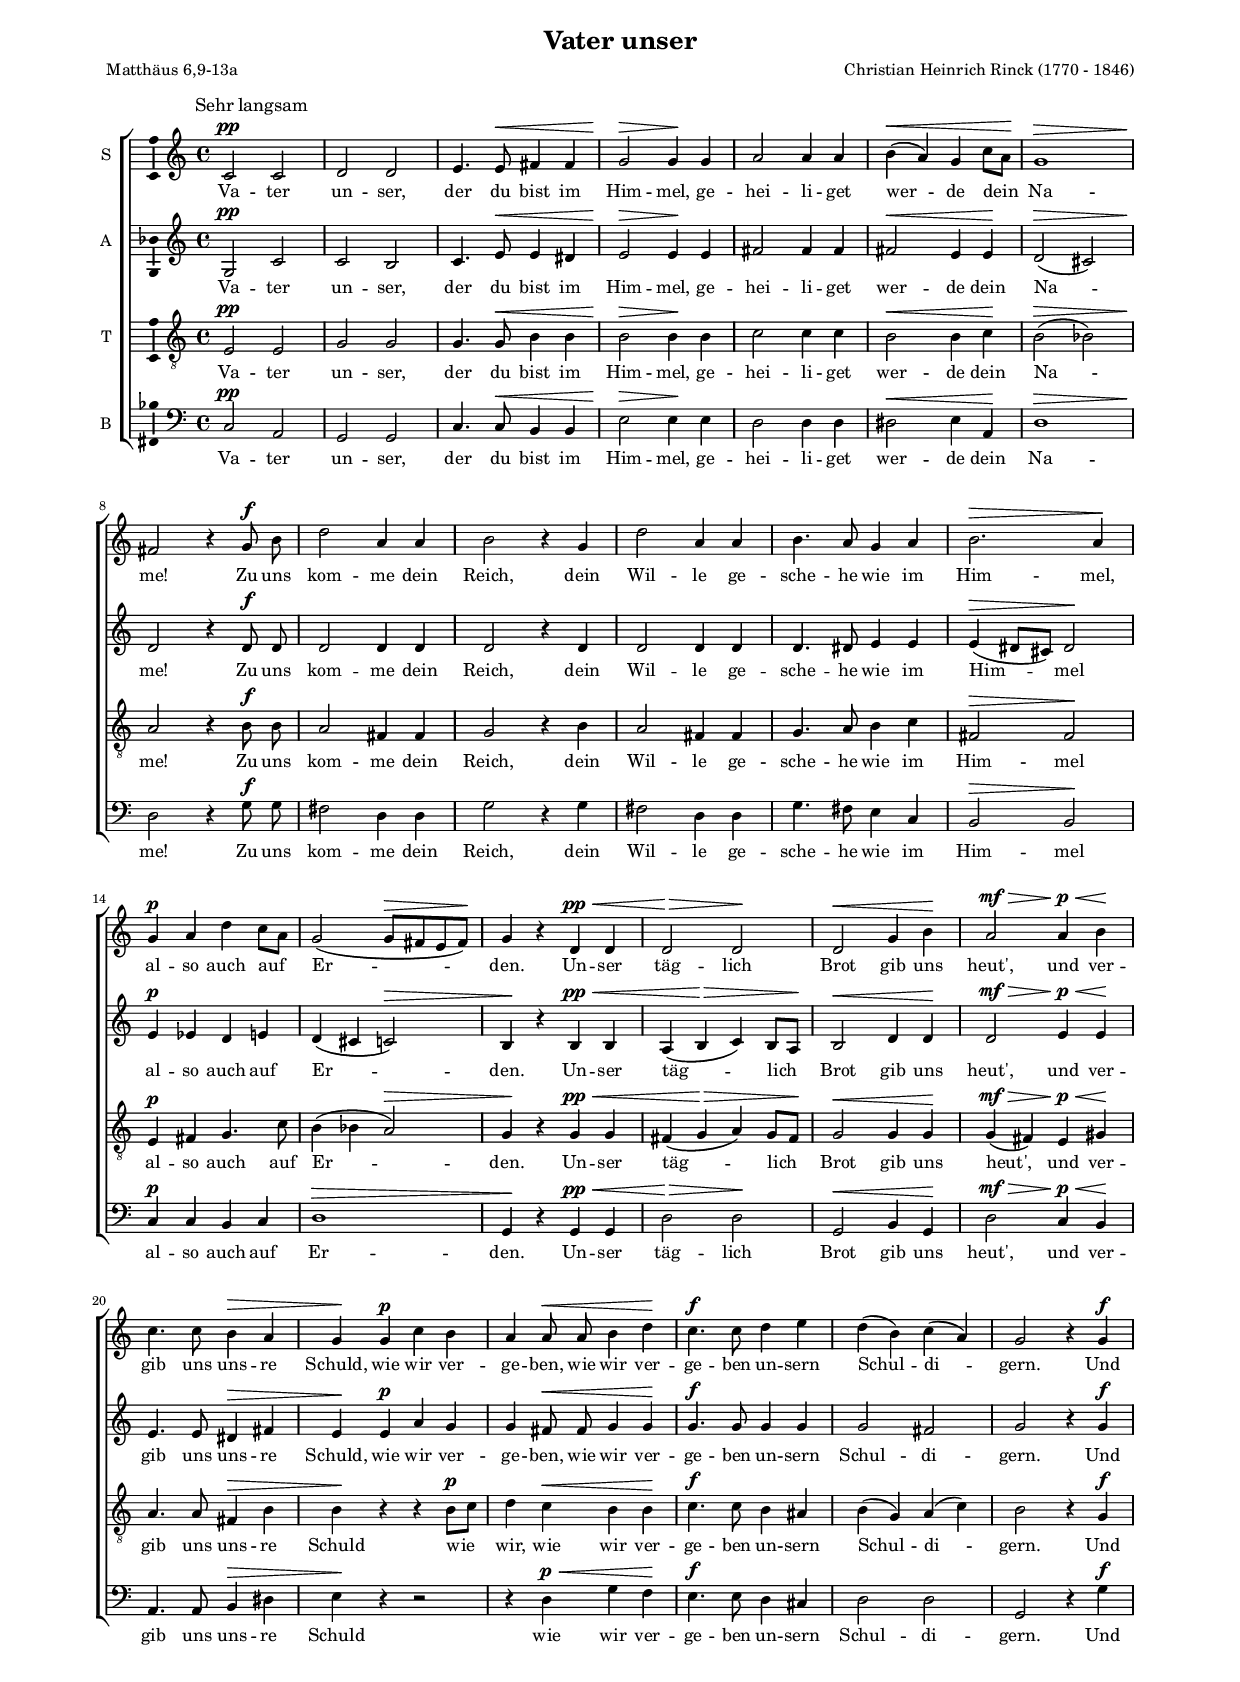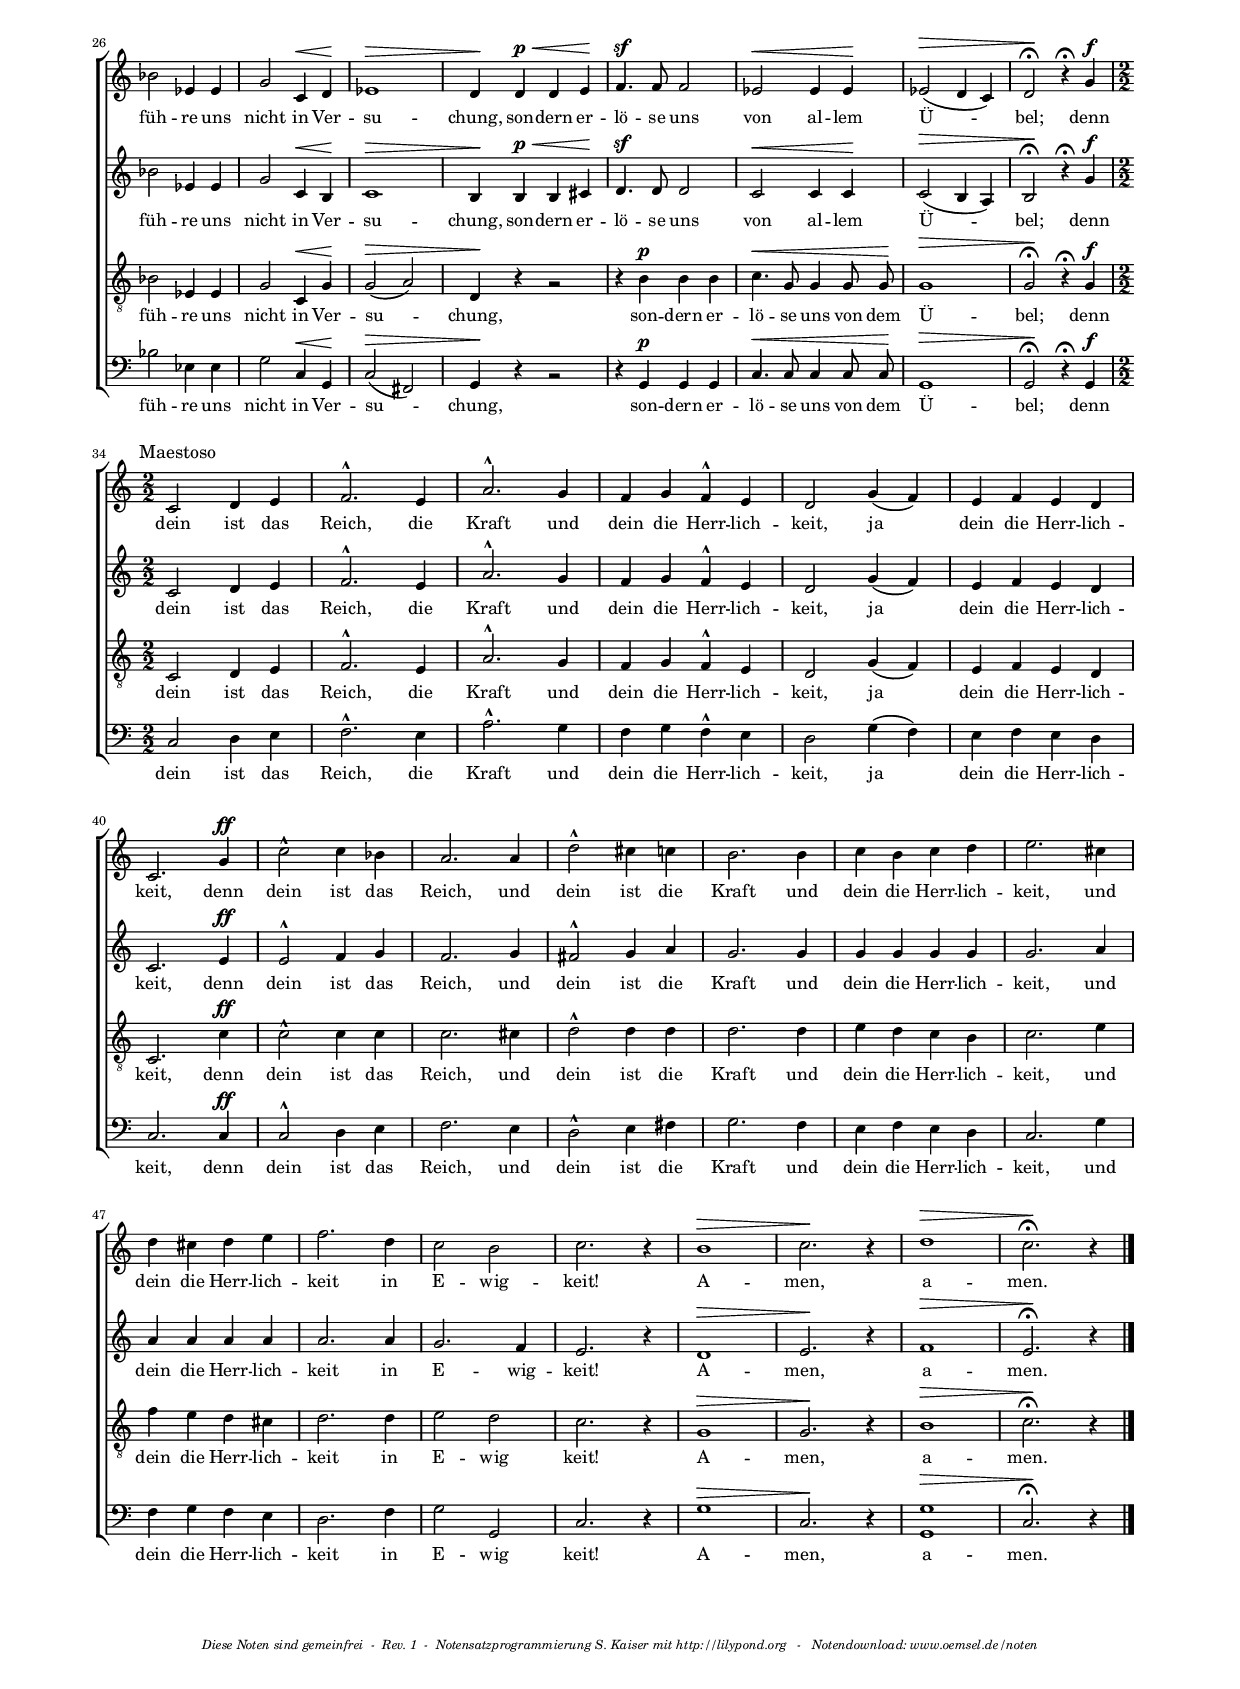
\version "2.18.2"

#(ly:set-option 'point-and-click #f)

%--------------------
% Maintainer: Sven Kaiser / e-mail: noten(at)oemsel.de
% vater_unser_rinck.ly
% 2015-01-05

\header {
  title = "Vater unser"
  poet = "Matthäus 6,9-13a"
  composer = "Christian Heinrich Rinck (1770 - 1846)"
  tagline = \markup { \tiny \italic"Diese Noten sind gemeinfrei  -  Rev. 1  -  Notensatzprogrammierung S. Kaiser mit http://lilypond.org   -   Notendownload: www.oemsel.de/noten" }
}

#(set-global-staff-size 14.0)
\paper {
    paper-width = 21.0\cm
    paper-height = 29.7\cm
    top-margin = 0.4\cm
    bottom-margin = 1.3\cm
    left-margin = 1.8\cm
    right-margin = 1.8\cm
    ragged-bottom = ##t
    print-page-number = ##f
    markup-system-spacing = #'((basic-distance . 17) (padding . .0) (stretchability . 30))
    system-system-spacing #'basic-distance = #16
}
\layout {
  \context {
    \Score
    skipBars = ##t
    autoBeaming = ##f
  }
}
SopranVoice =  {
  \clef "treble" \time 4/4
  \once \override TextScript #'X-offset = #-4.0
  \once \override TextScript #'Y-offset = #6
  c'2 ^\markup{ \large {Sehr langsam} } ^\pp c'2 | % 1
  d'2 d'2 | % 2
  e'4. e'8 ^\< fis'4 fis'4 | % 3
  g'2 \! ^\> g'4 \! g'4 | % 4
  a'2 a'4 a'4 | % 5
  b'4 ^\< ( a'4 ) g'4 c''8 [ a'8 \! ] | % 7
  \override Hairpin.to-barline = ##f g'1 ^\> | % 8
  fis'2 \! r4 g'8 ^\f b'8 | % 8
  d''2 a'4 a'4 | % 9
  b'2 r4 g'4 | % 10
  d''2 a'4 a'4 | % 11
  b'4. a'8 g'4 a'4 | % 12
  b'2. ^\> a'4 \! \break | % 13
  g'4 ^\p a'4 d''4 c''8[ a'8] | % 14
  g'2 ( g'8[ ^\> fis'8 e'8 fis'8] \! ) | % 15
  g'4 r4 d'4 \pp ^\< d'4 | % 16
  d'2 \! \> d'2 \! | % 17
  d'2 ^\< g'4 b'4 \! | % 18
  a'2 ^\mf ^\> \! a'4 ^\p ^\<  b'4 \! \break | %19
  c''4. c''8 b'4 ^\> a'4 | % 20
  g'4 \! g'4 ^\p c''4 b'4 | % 21
  a'4 a'8 ^\< a'8 b'4 d''4 \! | % 22
  c''4. \! ^\f c''8 d''4 e''4 | % 23
  d''4( b'4) c''4( a'4) | % 24
  g'2 r4 g'4 ^\f \break | % 25
  \once \override TextScript #'X-offset = #-4.0
  \once \override TextScript #'Y-offset = #8
  bes'2 ^\markup{ \with-color #white \large {Pseudotext für oberen Rand} } es'4 es'4 | % 26
  g'2 c'4 ^\< d'4 \! | % 27
  es'1 ^\> | % 28
  d'4 \! d'4 ^\p ^\< d'4 e'4 \! | % 29
  f'4. ^\sf f'8 f'2 | % 30
  es'2 ^\< es'4 es'4 \! | % 31
  es'2 ^\> ( d'4 c'4 ) | % 32
  d'2 \! ^\fermata r4 ^\fermata g'4 ^\f \break | % 33
  \numericTimeSignature \time 2/2
| % 34
  \once \override TextScript #'X-offset = #-4.0
  \once \override TextScript #'Y-offset = #4
  c'2 ^\markup{ \large {Maestoso} } d'4 e'4 | % 34
  f'2. ^^ e'4 | % 35
  a'2. ^^ g'4 | % 36
  f'4 g'4 f'4 ^^ e'4 | % 37
  d'2 g'4 ( f'4 ) | % 38
  e'4 f'4 e'4 d'4 \break | % 39
  c'2. g'4 ^\ff | % 40
  c''2 ^^ c''4 bes'4 | % 41
  a'2. a'4 | % 42
  d''2 ^^ cis''4 c''4 | % 43
  b'2. b'4 | % 44
  c''4 b'4 c''4 d''4 | % 45
  e''2. cis''4 | % 46
  d''4 cis''4 d''4 e''4 | % 47
  f''2. d''4 | % 48
  c''2 b'2 | % 49
  c''2. r4 | % 50
  b'1 ^\> | % 51
  c''2. \! r4 | % 52
  d''1 ^\> | % 53
  c''2. \! ^\fermata r4 \bar "|."
}

SopranText =  \lyricmode {
  Va -- ter
  un -- ser,
  der du bist im
  Him -- mel, ge -- 
  hei -- li -- get
  wer -- de dein Na --
  me! Zu uns
  kom -- me dein 
  Reich, dein
  Wil -- le ge -- 
  sche -- he wie im
  Him -- mel,
  al -- so auch auf
  Er --
  den. Un -- ser
  täg -- lich
  Brot gib uns
  heut', und ver --
  gib uns uns  -- re
  Schuld, wie wir ver --
  ge -- ben, wie wir ver --
  ge -- ben un -- sern
  Schul -- di --
  gern. Und
  füh -- re
  uns nicht in
  Ver --
  su -- chung, son -- dern er --
  lö -- se uns 
  von al -- lem
  Ü -- bel; denn
  dein ist das 
  Reich, die
  Kraft und
  dein die Herr -- lich --
  keit, ja
  dein die Herr -- lich --
  keit, denn
  dein ist das
  Reich, und
  dein ist die
  Kraft und
  dein die Herr -- lich --
  keit, und
  dein die Herr -- lich --
  keit in
  E -- wig --
  keit!
  A --
  men,
  a --
  men.
}
AltVoice =  {
  \clef "treble"  \time 4/4
  g2 ^\pp c'2 | % 1
  c'2 b2 | % 2
  c'4. e'8 ^\< e'4 dis'4 | % 3
  e'2 \! \> e'4 \! e'4 | % 4
  fis'2 fis'4 fis'4 | % 5
  fis'2 ^\< e'4 e'4 \! | % 6
  \override Hairpin.to-barline = ##f d'2  ^\> ( cis'2 ) | % 7
  d'2 \! r4 \! d'8 ^\f d'8 | % 8
  d'2 d'4 d'4 | % 9
  d'2 r4 d'4 | % 10
  d'2 d'4 d'4 | % 11
  d'4. dis'8 e'4 e'4 | % 12
  e'4 ^\> ( dis'8 [ cis'8 ) ] dis'2 \! | % 13
  e'4 ^\p es'4 d'4 e'4 | % 14
  d'4 ( cis'4 c'2 ) ^\> | % 15
  b4 \! r4 b4 ^\pp ^\< b4 | % 16
  a4 (b4 \! \> c'4) b8[ a8] \! | % 17
  b2 ^\< d'4 d'4 \! | % 18
  d'2 ^\mf ^\> e'4 \! ^\p ^\< e'4 \!  \break | % 19
  e'4. e'8 dis'4 ^\> fis'4 | % 21
  e'4 \! e'4 ^\p a'4 g'4 | % 22
  g'4 fis'8 ^\< fis'8 g'4 g'4 \! | % 23
  g'4. ^\f g'8 g'4 g'4 | % 24
  g'2 fis'2 | % 25
  g'2 r4 g'4 ^\f | % 26
  bes'2 es'4 es'4 | % 26
  g'2 c'4^ \< b4 \! | % 27
  c'1 ^\> | % 28
  b4 \! b4 ^\p ^\< b4 cis'4 \! | % 29
  d'4. ^\sf d'8 d'2 | % 30
  c'2 ^\< c'4 c'4 \! | % 31
  c'2 ^\> (b4 a4) | % 32
  b2 \! ^\fermata r4 ^\fermata g'4 ^\f | % 33
  \numericTimeSignature \time 2/2
  c'2 d'4 e'4 | % 34
  f'2. ^^ e'4 | % 35
  a'2. ^^ g'4 | % 36
  f'4 g'4 f'4 ^^ e'4 | % 37
  d'2 g'4 ( f'4 ) | % 38
  e'4 f'4 e'4 d'4 | % 39
  c'2. e'4 ^\ff | % 40
  e'2 ^^ f'4 g'4 | % 41
  f'2. g'4 | % 42
  fis'2 ^^ g'4 a'4 | % 43
  g'2. g'4 | % 44
  g'4 g'4 g'4 g'4 | % 45
  g'2. a'4 | % 46
  a'4 a'4 a'4 a'4 | % 47
  a'2. a'4 | % 48
  g'2. f'4 | % 49
  e'2. r4 | % 50
  d'1 ^\> | % 51
  e'2. \! r4 | % 52
  f'1 ^\> | % 53
  e'2. \! ^\fermata r4 \bar "|."
}

AltText =  \lyricmode {
  Va -- ter
  un -- ser,
  der du bist im
  Him -- mel, ge -- 
  hei -- li  -- get
  wer -- de dein
  Na --
  me! Zu uns
  kom -- me dein
  Reich, dein
  Wil -- le ge --
  sche -- he wie im
  Him -- mel
  al -- so auch auf
  Er -- 
  den. Un -- ser
  täg -- lich
  Brot gib uns
  heut', und ver --
  gib uns uns -- re
  Schuld, wie wir ver --
  ge -- ben, wie wir ver -- ge --
  ben un -- sern
  Schul -- di --
  gern. Und
  füh -- re
  uns nicht in
  Ver --
  su -- chung, son -- dern er --
  lö -- se uns 
  von al -- lem
  Ü -- bel; denn
  dein ist das
  Reich, die
  Kraft und
  dein die Herr -- lich --
  keit, ja
  dein die Herr -- lich --
  keit, denn
  dein ist das
  Reich, und
  dein ist die
  Kraft und
  dein die Herr -- lich --
  keit, und
  dein die Herr -- lich --
  keit in
  E -- wig --
  keit!
  A --
  men,
  a --
  men.
}
TenorVoice =  {
  \clef "treble_8"
  \time 4/4  
  e2 ^\pp e2 | % 1
  g2 g2 | % 2
  g4. g8 ^\< b4 b4 | % 3
  b2 \! \> b4 \! b4 | % 4
  c'2 c'4 c'4 | % 5
  b2 ^\< b4 c'4 \! | % 6
  \override Hairpin.to-barline = ##f b2 ^\> ( bes2 ) | % 7
  a2 \! r4 b8 ^\f b8 | % 8
  a2 fis4 fis4 | % 9
  g2 r4 b4 | % 10
  a2 fis4 fis4 | % 11
  g4. a8 b4 c'4 | % 12
  fis2 ^\> fis2 \! | % 13
  e4 ^\p fis4 g4. c'8 | % 14
  b4 (bes4 a2) ^\> | % 15
  g4 \! r4 g4 ^\pp ^\< g4 | % 16
  fis4 (g4 \! \> a4) g8[ fis8] \! | % 17
  g2 ^\< g4 g4 \! | % 18
  g4( ^\mf ^\> fis4) e4 \! ^\p ^\< gis4 \! | % 19
  a4. a8 fis4 ^\> b4 | % 20
  b4 \! r4 r4 b8 ^\p [ c'8 ] | % 21
  d'4 c'4 ^\< b4 b4 \! | % 22
  c'4. ^\f c'8 b4 ais4 | % 23
  b4 ( g4 ) a4 ( c'4 ) | % 24
  b2 r4 g4 ^\f | % 25
  bes2 es4 es4 | % 26
  g2 c4 ^\< g4 \! | % 27
  g2( ^\> a2) | % 28
  d4 \! r4 g2 \rest | % 29
  r4 b4 ^\p b4 b4 | % 30
  c'4. ^\< g8 g4 g8 g8 \! | % 31
  g1 ^\> | % 32
  g2 \! ^\fermata r4 ^\fermata g4 ^\f | % 33
  \numericTimeSignature \time 2/2  
  c2 d4 e4 | % 34
  f2. ^^ e4 | % 35
  a2. ^^ g4 | % 36
  f4 g4 f4 ^^ e4 | % 37
  d2 g4 ( f4 ) | % 38
  e4 f4 e4 d4 | % 39
  c2. c'4 ^\ff | % 40
  c'2 ^^ c'4 c'4 | % 41
  c'2. cis'4 | % 42
  d'2 ^^ d'4 d'4 | % 43
  d'2. d'4 | % 44
  e'4 d'4 c'4 b4 | % 45
  c'2. e'4 | % 46
  f'4 e'4 d'4 cis'4 | % 47
  d'2. d'4 | % 48
  e'2 d'2 | % 49
  c'2. r4 | % 50
  g1 ^\> | % 51
  g2. \! r4 | % 52
  b1 ^\> | % 53
  c'2. \! ^\fermata r4 \bar "|."
}

TenorText =  \lyricmode {
  Va -- ter
  un -- ser,
  der du bist im
  Him -- mel, ge --
  hei -- li  -- get
  wer -- de dein
  Na -- 
  me! Zu uns
  kom -- me dein
  Reich, dein
  Wil -- le ge --
  sche -- he wie im
  Him -- mel
  al -- so auch auf
  Er --
  den. Un -- ser
  täg -- lich
  Brot gib uns
  heut', und ver --
  gib uns uns -- re
  Schuld wie
  wir, wie wir ver --
  ge -- ben un -- sern
  Schul -- di --
  gern. Und
  füh -- re
  uns nicht in
  Ver --
  su -- chung, son -- dern er --
  lö -- se uns 
  von dem
  Ü -- bel; denn
  dein ist das
  Reich, die
  Kraft und
  dein die Herr -- lich --
  keit, ja
  dein die Herr -- lich --
  keit, denn
  dein ist das
  Reich, und
  dein ist die
  Kraft und
  dein die Herr -- lich --
  keit, und
  dein die Herr -- lich --
  keit in
  E -- wig
  keit!
  A --
  men,
  a --
  men.
}
BassVoice =  {
  \clef "bass" \time 4/4
  c2 ^\pp a,2 | % 1
  g,2 g,2 | % 2
  c4. c8 ^\< b,4 b,4 | % 3
  e2 \! ^\> e4 \! e4 | % 4
  d2 d4 d4 | % 5
  dis2 ^\< e4 a,4 \! | % 6
  \override Hairpin.to-barline = ##f d1 ^\> | % 7
  d2 \! r4 g8 ^\f g8 | % 8
  fis2 d4 d4 | %9
  g2 r4 g4 | % 10
  fis2 d4 d4 | % 11
  g4. fis8 e4 c4 | % 12
  b,2 ^\> b,2 \! | % 13
  c4 ^\p c4 b,4 c4 | % 14
  d1 ^\> | % 15
  g,4 \! r4 g,4 \pp ^\< g,4 | % 16
  d2 \! ^\> d2 \! | % 17
  g,2 ^\< b,4 g,4 \! | % 18
  d2 ^\mf ^\> c4 ^\p \! ^\< b,4 \! | % 19 \!
  a,4. a,8 b,4 ^\> dis4 | % 20
  e4 \! r4 r2 | % 21
  r4 d4 ^\p ^\< g4 f4 \! | % 22
  e4. ^\f e8 d4 cis4 | % 23
  d2 d2 | % 24
  g,2 r4 g4 ^\f | % 25
  bes2 es4 es4 | % 26
  g2 c4 ^\< g,4 \! | % 27
  c2( ^\> fis,2) | % 28
  g,4 \! r4 b,2 \rest | % 29
  r4 g,4 ^\p g,4 g,4 | % 30
  c4. ^\< c8 c4 c8 c8 \! | % 31
  g,1 ^\> | % 32
  g,2 \! ^\fermata r4 ^\fermata g,4 ^\f | % 33
  \numericTimeSignature \time 2/2  
  c2 d4 e4 | % 34
  f2. ^^ e4 | % 35
  a2. -\tweak #'X-offset #0.7 -\tweak #'Y-offset #3.1 ^^ g4 | % 36
  f4 g4 f4 ^^ e4 | % 37
  d2 g4 ( f4 ) | % 38
  e4 f4 e4 d4 | % 39
  c2. c4 ^\ff | % 40
  c2 ^^ d4 e4 | % 41
  f2. e4 | % 42
  d2 ^^ e4 fis4 | % 43
  g2. f4 | % 44
  e4 f4 e4 d4 | % 45
  c2. g4 | % 46
  f4 g4 f4 e4 | % 47
  d2. f4 | % 48
  g2 g,2 | % 49
  c2. r4 | % 50
  g1 ^\> | % 51
  c2. \! r4 | % 52
  <g g,>1 ^\> | % 53
  c2. \! ^\fermata r4 \bar "|."
}

BassText =  \lyricmode {
  Va -- ter
  un -- ser,
  der du bist im
  Him -- mel, ge --
  hei -- li  -- get
  wer -- de dein
  Na -- 
  me! Zu uns
  kom -- me dein
  Reich, dein
  Wil -- le ge --
  sche -- he wie im
  Him -- mel
  al -- so auch auf
  Er --
  den. Un -- ser
  täg -- lich
  Brot gib uns
  heut', und ver --
  gib uns uns -- re
  Schuld
  wie wir ver --
  ge -- ben un -- sern
  Schul -- di --
  gern. Und
  füh -- re
  uns nicht in
  Ver --
  su -- chung, son -- dern er --
  lö -- se uns 
  von dem
  Ü -- bel; denn
  dein ist das
  Reich, die
  Kraft und
  dein die Herr -- lich --
  keit, ja
  dein die Herr -- lich --
  keit, denn dein ist das Reich, und dein ist die Kraft und dein
  die Herr -- lich -- keit, und dein die Herr -- lich -- keit in E
  -- wig keit! A -- men, a -- men.
}

% The score definition
\score {
  <<
    \new StaffGroup \with { \override SpanBar #'transparent = ##t }
    <<
      \new Staff \with { \consists "Ambitus_engraver"}
      <<
        \set Staff.instrumentName = \markup { "S" }
        \context Staff <<
          \context Voice = "SopranVoice" { \SopranVoice }
          \new Lyrics \lyricsto "SopranVoice" \SopranText
        >>
      >>
      \new Staff \with { \consists "Ambitus_engraver"}
      <<
        \context Staff <<
          \set Staff.instrumentName = \markup { "A" }
          \context Voice = "AltVoice" { \AltVoice }
          \new Lyrics \lyricsto "AltVoice" \AltText
        >>
      >>
      \new Staff \with { \consists "Ambitus_engraver"}
      <<
        \set Staff.instrumentName = \markup { "T" }
        \context Staff <<
          \context Voice = "TenorVoice" { \TenorVoice }
          \new Lyrics \lyricsto "TenorVoice" \TenorText
        >>
      >>
      \new Staff \with { \consists "Ambitus_engraver"}
      <<
        \context Staff <<
          \set Staff.instrumentName = \markup { "B" }
          \context Voice = "BassVoice" { \BassVoice }
          \new Lyrics \lyricsto "BassVoice" \BassText
        >>
      >>
    >>
  >>
  \layout {
  	% Steuert die Höhe der Taktnummerierung über dem System        
        \context { \Score \override BarNumber.padding = #2.0 } 
        % steuert die Einrückung des ersten Systems; Standardwert = automatisch eingerückt
        indent = #4
  }
}

\score {
<<
\new Voice = "Sopran" { \autoBeamOff \SopranVoice }
\new Voice = "Alt" { \autoBeamOff \AltVoice }
\new Voice = "Tenor" { \autoBeamOff \TenorVoice }
\new Voice = "Bass" { \autoBeamOff \BassVoice }
>>
\midi { }
}
